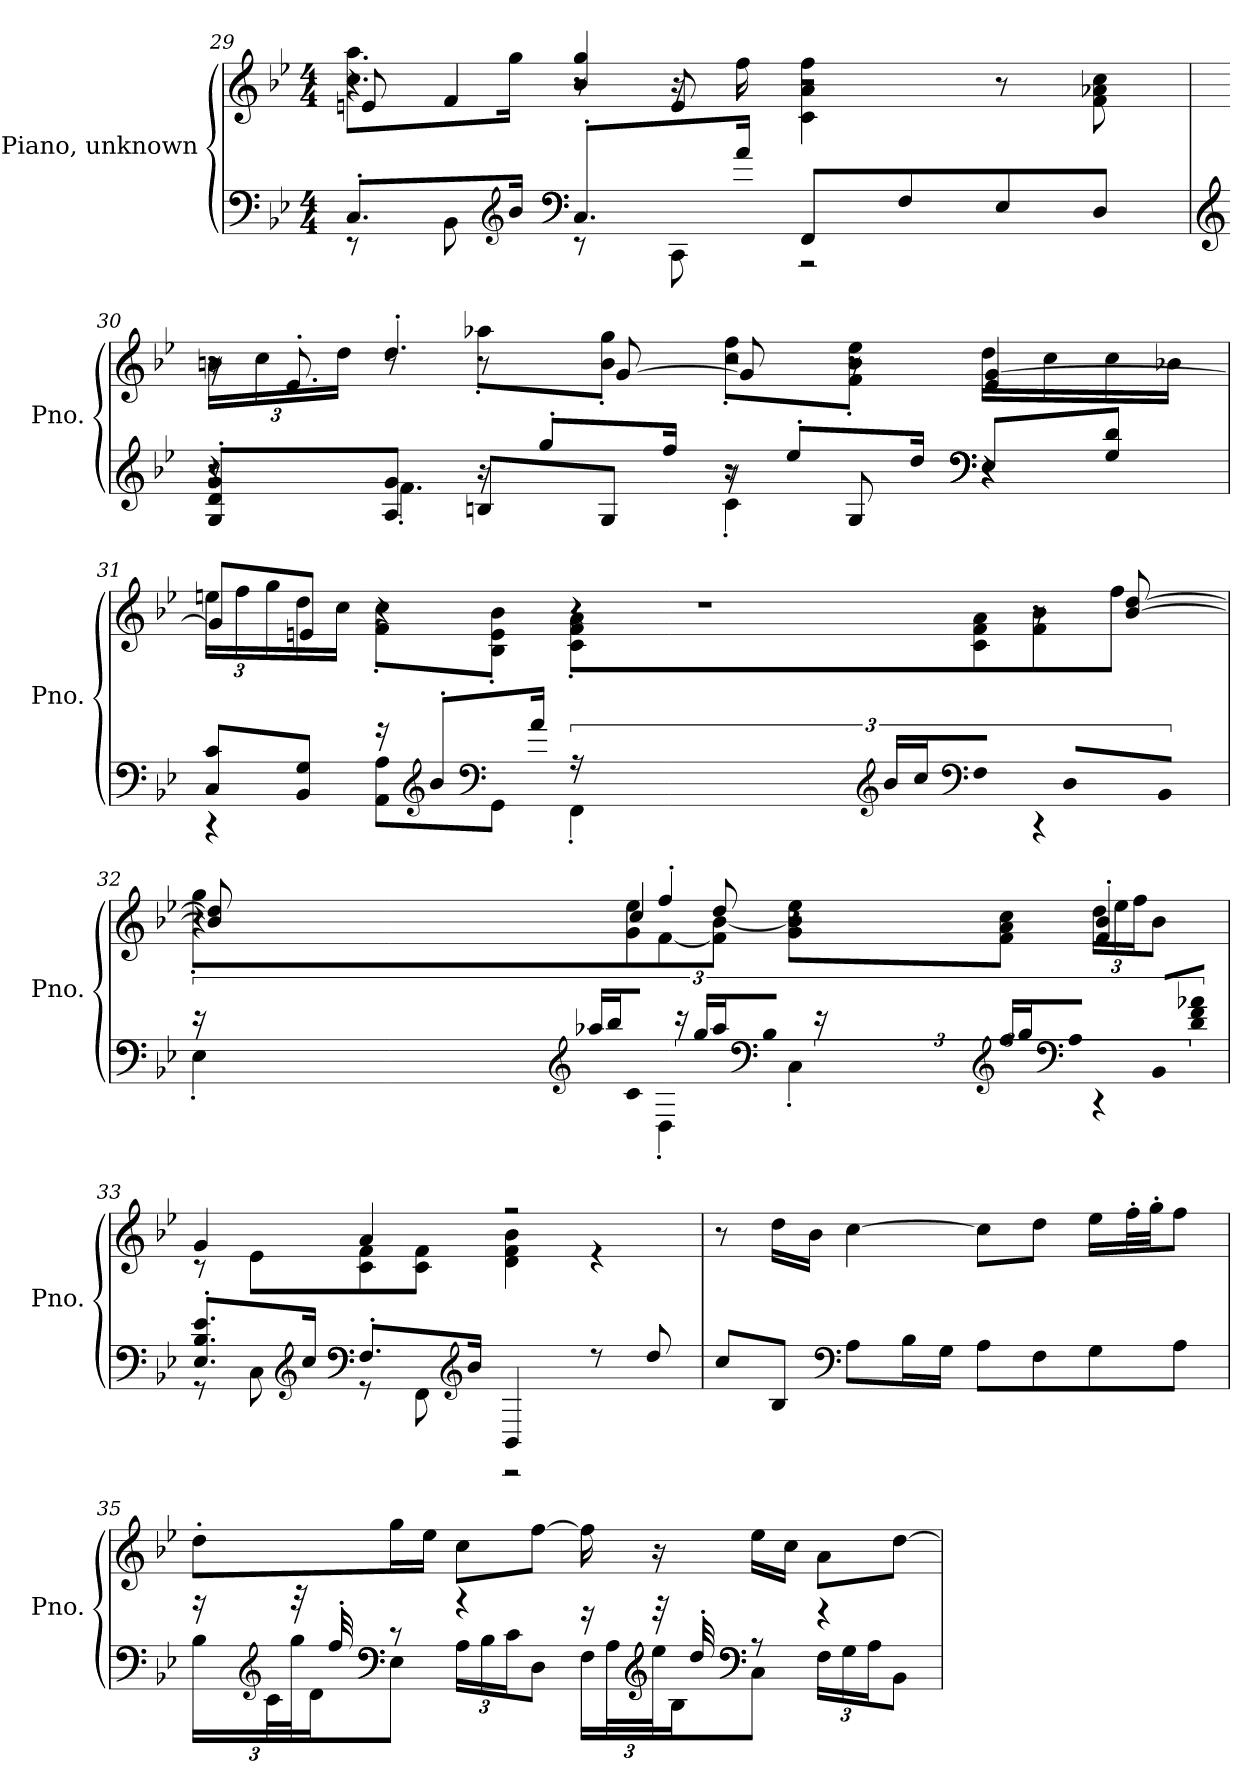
**kern	**kern
*part1	*part1
*staff2	*staff1
*I"Piano, unknown	*
*I'Pno.	*
!!LO:LB:g=z
*clefF4	*clefG2
*k[b-e-]	*k[b-e-]
*M4/4	*M4/4
=29	=29
*^	*^
*	*	*	*^
8.C'/L	8r	4r	8.cc\ 8.aa\L	8en/
.	8BB-\	.	.	4f/
*clefG2	*	*	*	*
16b-/Jk	.	.	16gg\Jk	.
*clefF4	*	*	*	*
8.C'/L	8r	4b-/ 4gg/	8r	.
.	8CC\	.	16r	8e/
16a/Jk	.	.	16ff\	.
8FF/L	2r	2r	4c\ 4a\ 4ff\	2r
8F/	.	.	.	.
8E-/	.	.	8r	.
8D/J	.	.	8f\ 8a-X\ 8cc\	.
*v	*v	*	*	*
=30	=30	=30	=30
*clefG2	*	*	*
*^	*	*	*
*	*^	*	*	*
*	*	*	*	*Xbrackettup	*
8G/' 8d/' 8g/'L	8r	4r	8r	24bn\LL	16r
.	.	.	.	24cc\	.
.	.	.	.	.	8.e-'/
.	.	.	.	24dd\JJ	.
8A/ 8g/J	4.f'\	.	4.dd'/	8r	.
16r	.	8Bn/L	.	8aa-X'\L	8r
8gg'/L	.	.	.	.	.
.	.	8G/J	.	8b\' 8gg\'J	[8g/
16ff/Jk	.	.	.	.	.
16r	4c'\	8r	2r	8cc\' 8ff\'L	8g/]
8ee-'/L	.	.	.	.	.
.	.	8G/	.	8f\' 8b\' 8ee-\'J	8r
16dd/Jk	.	.	.	.	.
*clefF4	*	*	*	*	*
8E-/L	4r	4r	.	16dd\LL	4e-/ [4g/
.	.	.	.	16cc\	.
8G/ 8d/J	.	.	.	16cc\	.
.	.	.	.	16b-X\JJ	.
*	*v	*v	*	*	*
!!LO:PB:g=z	!!	!!
=31	=31	=31	=31	=31
8C/ 8c/L	4r	1r	24een\LL	8g/L]
.	.	.	24ff\	.
.	.	.	24gg\	.
8BB-/ 8G/J	.	.	16dd\	8en/J
.	.	.	16cc\JJ	.
16r	8AA\ 8A\L	.	8f\' 8cc\'L	4r
*clefG2	*	*	*	*
8b-'/L	.	.	.	.
*clefF4	*	*	*	*
.	8GG\J	.	8B-\' 8e\' 8b-\'J	.
16a/Jk	.	.	.	.
24r	4FF'\	.	8c\' 8f\' 8a\'L	4r
*clefG2	*	*	*	*
24b-/LL	.	.	.	.
24cc/J	.	.	.	.
*clefF4	*	*	*	*
8F/J	.	.	8c\ 8f\ 8a\	.
8D/L	4r	.	8f\ 8b-\	8r
8BB-/J	.	.	8ff\J	[8b-/ [8dd/
!!LO:LB:g=z	!!	!!
=32	=32	=32	=32	=32
24r	4E-'\	4r	8gg'\L	8b-/] 8dd/]
*clefG2	*	*	*	*
24aa-X/LL	.	.	.	.
24bb-/J	.	.	.	.
8c/J	.	.	8g\ 8ee-\	4cc/
24r	4D'\	4ff'/	[8f\	.
24gg/LL	.	.	.	.
24aa-/J	.	.	.	.
*clefF4	*	*	*	*
8B-/J	.	.	8f\] [8b-\J	8dd/
24r	4C'\	2r	8g\ 8b-\] 8ee-\L	4r
*clefG2	*	*	*	*
24ff/LL	.	.	.	.
24gg/J	.	.	.	.
*clefF4	*	*	*	*
8A/J	.	.	8f\ 8a\ 8cc\J	.
8BB-/L	4r	.	24dd\LL	4f/' 4b-/'
.	.	.	24ee-\	.
.	.	.	24ff\J	.
8d/ 8f/ 8a-X/J	.	.	8b-\J	.
*	*	*	*v	*v
=33	=33	=33	=33
8.E-/' 8.B-/' 8.e-/'L	8r	4g/	8r
.	8C\	.	8e-\L
*clefG2	*	*	*
16cc/Jk	.	.	.
*clefF4	*	*	*
8.F'/L	8r	4a/	8c\ 8f\
.	8FF\	.	8c\ 8f\J
*clefG2	*	*	*
16b-/Jk	.	.	.
4BB-/	2r	2r	4d\ 4f\ 4b-\
8r	.	.	4r
8dd/	.	.	.
*v	*v	*	*
*	*v	*v
!!LO:LB:g=z
=34	=34
8cc/L	8r
8B-/J	16dd\LL
.	16b-\JJ
*clefF4	*
8A\L	[4cc\
16B-\L	.
16G\JJ	.
8A\L	8cc\L]
8F\	8dd\J
8G\	16ee-\LL
.	32ff'\L
.	32gg'\JJ
8A\J	8ff\J
=35	=35
*^	*
*	*Xbrackettup	*
16r	24B-\LL	8dd'\L
*clefG2	*	*
.	48c\L	.
32r	48gg\J	.
.	24d\J	.
32ff'/	.	.
*clefF4	*	*
8r	8E-\J	16gg\L
.	.	16ee-\JJ
4r	24A\LL	8cc\L
.	24B-\	.
.	24c\J	.
.	8D\J	[8ff\J
16r	24F\LL	16ff\]
.	48A\L	.
*clefG2	*	*
32r	48ee-\J	16r
.	24B-\J	.
32dd'/	.	.
*clefF4	*	*
8r	8C\J	16ee-\LL
.	.	16cc\JJ
4r	24F\LL	8a\L
.	24G\	.
.	24A\J	.
.	8BB-\J	[8dd\J
*v	*v	*
=	=
*-	*-
